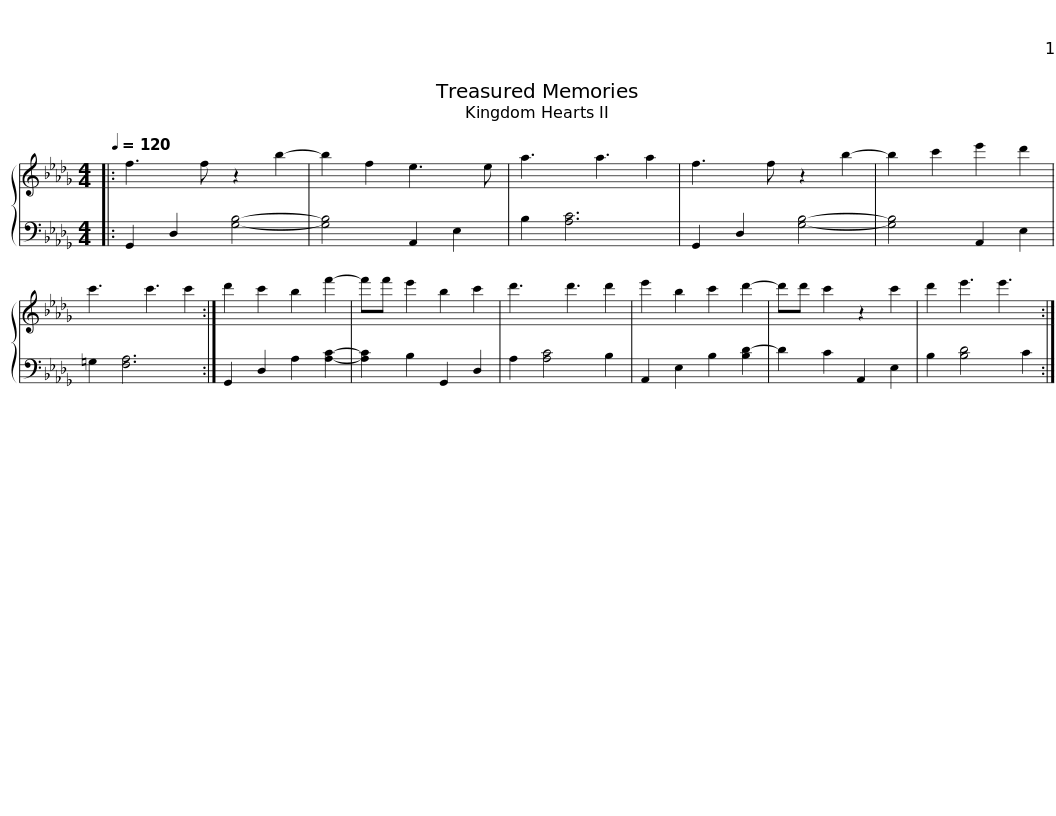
X:1
%%score { 1 | 2 }
L:1/8
Q:1/4=120
M:4/4
I:linebreak $
K:Db
V:1 treble
V:2 bass
V:1
|: f3 f z2 b2- | b2 f2 e3 e | a3 a3 a2 | f3 f z2 b2- | b2 c'2 e'2 d'2 |$ %5
 c'3 c'3 c'2 :| d'2 c'2 b2 f'2- | f'f' e'2 b2 c'2 | d'3 d'3 d'2 | e'2 b2 c'2 d'2- | %10
 d'd' c'2 z2 c'2 |$ d'2 e'3 e'3 :| %12
V:2
|: G,,2 D,2 [G,B,]4- | [G,B,]4 A,,2 E,2 | B,2 [A,C]6 | G,,2 D,2 [G,B,]4- | [G,B,]4 A,,2 E,2 |$ %5
 =G,2 [F,A,]6 :| G,,2 D,2 A,2 [A,C]2- | [A,C]2 B,2 G,,2 D,2 | A,2 [A,C]4 B,2 | A,,2 E,2 B,2 [B,D-]2 | %10
 D2 C2 A,,2 E,2 |$ B,2 [B,D]4 C2 :| %12
